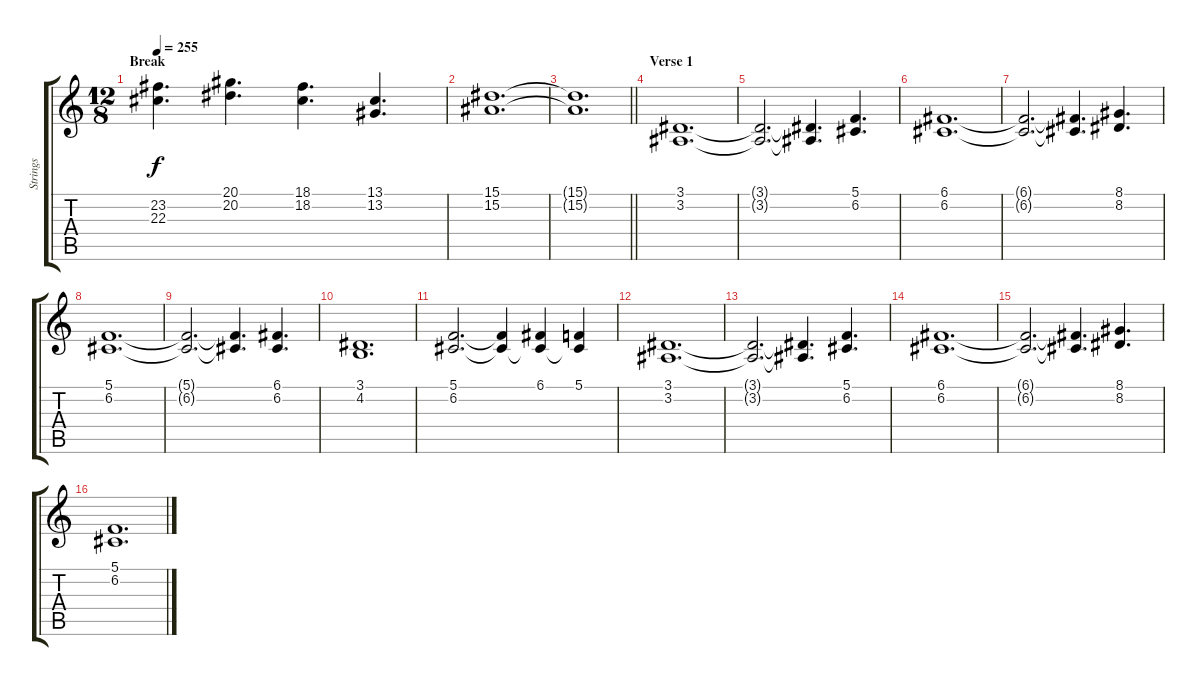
\track ("Strings" "Strings") {instrument stringensemble1}
\staff {score tabs}
\tuning (C4 G3 Eb3 Bb2 F2 C2) {hide}
\ts (12 8)
\section ("" "Break")
\tempo 255
\clef g2
\ks c
(23.2 22.3).4{d dy f} (20.1 20.2).4{d} (18.1 18.2).4{d} (13.1 13.2).4{d} |
(15.1 15.2).1{d} |
\barLineRight lightlight
(15.1{t} 15.2{t}).1{d} |
\section ("" "Verse 1")
(3.1 3.2).1{d} |
(3.1{t} 3.2{t}).2{d} (3.1{t} 3.2{t}).4{d} (5.1 6.2).4{d} |
(6.1 6.2).1{d} |
(6.1{t} 6.2{t}).2{d} (6.1{t} 6.2{t}).4{d} (8.1 8.2).4{d} |
(5.1 6.2).1{d} |
(5.1{t} 6.2{t}).2{d} (5.1{t} 6.2{t}).4{d} (6.1 6.2).4{d} |
(3.1 4.2).1{d} |
(5.1 6.2).2{d} (5.1{t} 6.2{t}).4 (6.1 6.2{t}).4 (5.1 6.2{t}).4 |
(3.1 3.2).1{d} |
(3.1{t} 3.2{t}).2{d} (3.1{t} 3.2{t}).4{d} (5.1 6.2).4{d} |
(6.1 6.2).1{d} |
(6.1{t} 6.2{t}).2{d} (6.1{t} 6.2{t}).4{d} (8.1 8.2).4{d} |
(5.1 6.2).1{d}
